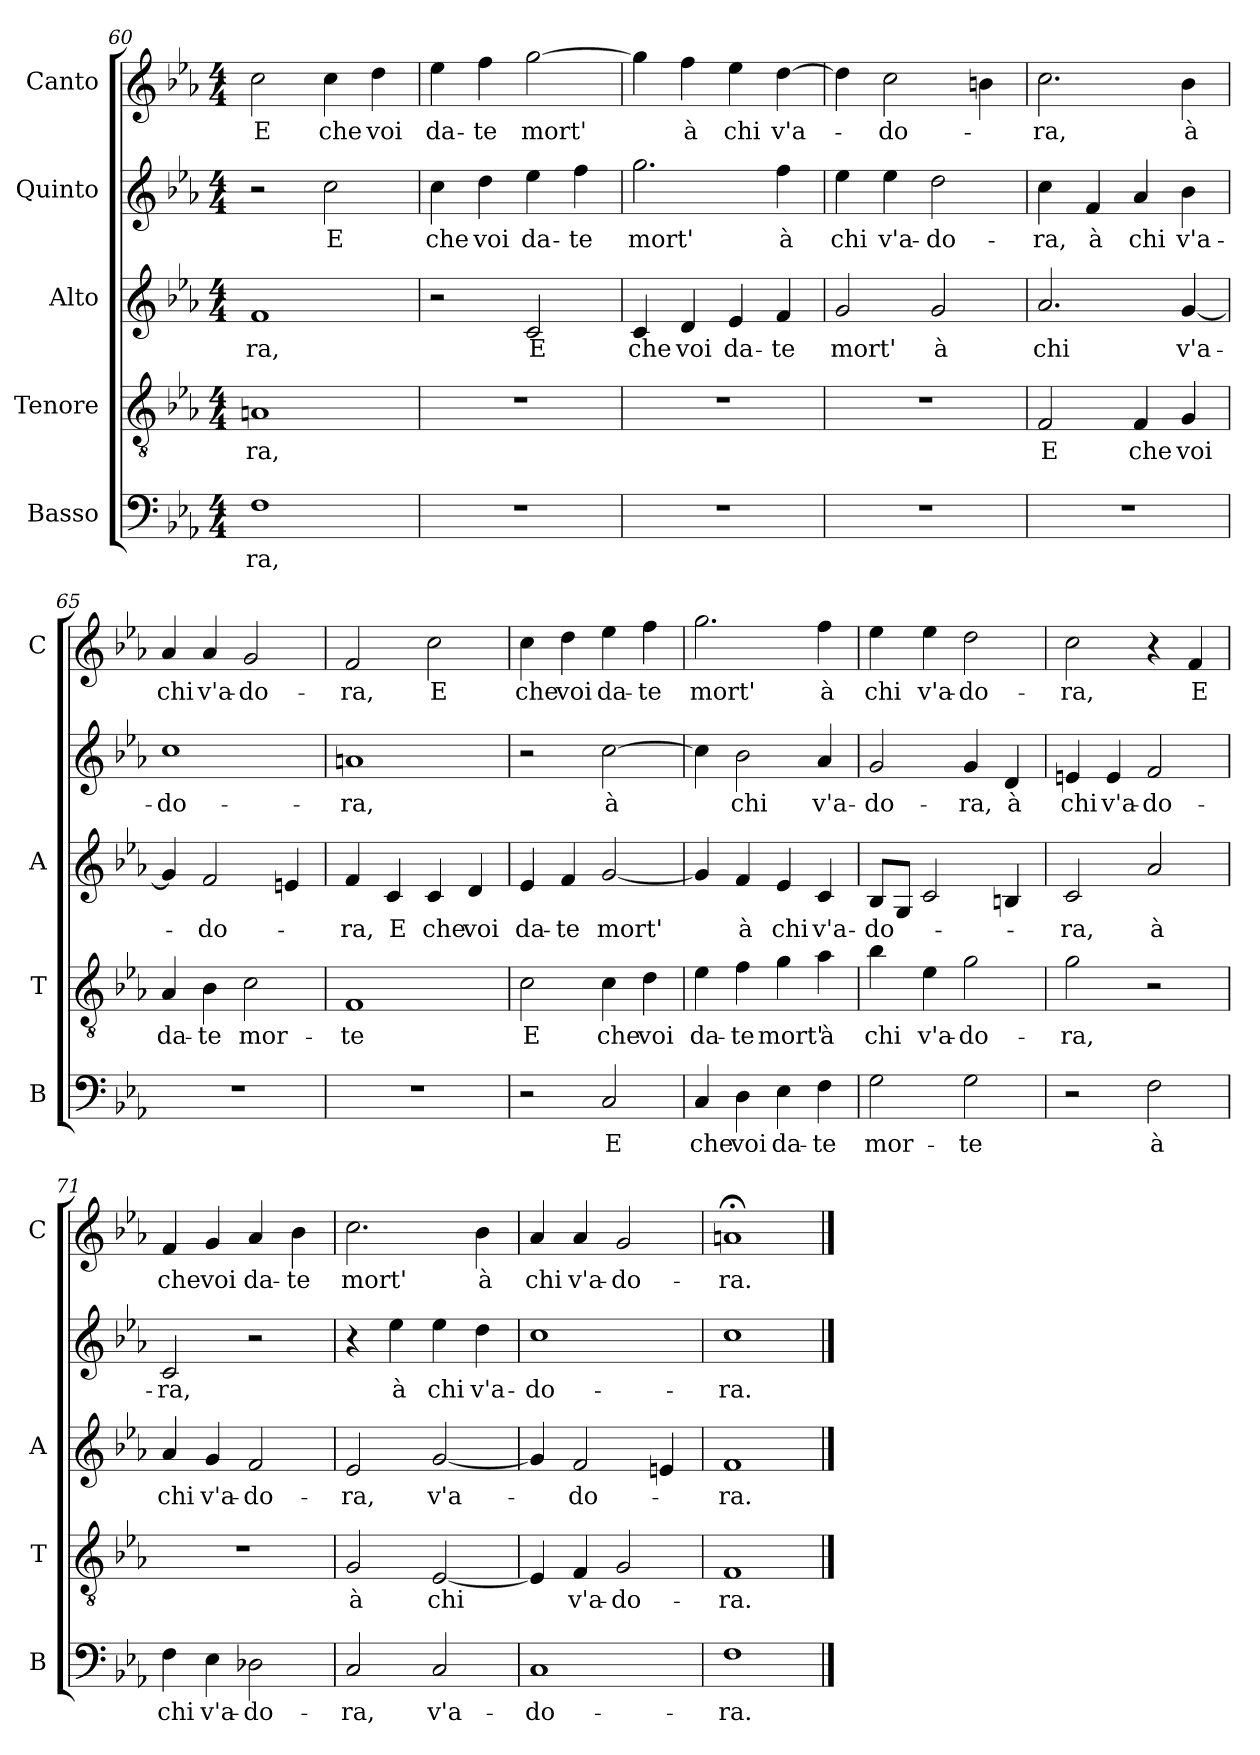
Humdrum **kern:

**kern	**text	**kern	**text	**kern	**text	**kern	**text	**kern	**text
*part5	*part5	*part4	*part4	*part3	*part3	*part2	*part2	*part1	*part1
*staff5	*staff5	*staff4	*staff4	*staff3	*staff3	*staff2	*staff2	*staff1	*staff1
*I"Basso	*	*I"Tenore	*	*I"Alto	*	*I"Quinto	*	*I"Canto	*
*I'B	*	*I'T	*	*I'A	*	*	*	*I'C	*
*clefF4	*	*clefGv2	*	*clefG2	*	*clefG2	*	*clefG2	*
*k[b-e-a-]	*	*k[b-e-a-]	*	*k[b-e-a-]	*	*k[b-e-a-]	*	*k[b-e-a-]	*
*E-:	*	*E-:	*	*E-:	*	*E-:	*	*E-:	*
*M4/4	*	*M4/4	*	*M4/4	*	*M4/4	*	*M4/4	*
=60	=60	=60	=60	=60	=60	=60	=60	=60	=60
!	!LO:LY:b	!	!LO:LY:b	!	!LO:LY:b	!	!	!	!LO:LY:b
1F	-ra,	1An	-ra,	1f	-ra,	2r	.	2cc\	E
!	!	!	!	!	!	!	!LO:LY:b	!	!LO:LY:b
.	.	.	.	.	.	2cc\	E	4cc\	che
!	!	!	!	!	!	!	!	!	!LO:LY:b
.	.	.	.	.	.	.	.	4dd\	voi
=61	=61	=61	=61	=61	=61	=61	=61	=61	=61
!	!	!	!	!	!	!	!LO:LY:b	!	!LO:LY:b
1r	.	1r	.	2r	.	4cc\	che	4ee-\	da-
!	!	!	!	!	!	!	!LO:LY:b	!	!LO:LY:b
.	.	.	.	.	.	4dd\	voi	4ff\	-te
!	!	!	!	!	!LO:LY:b	!	!LO:LY:b	!	!LO:LY:b
.	.	.	.	2c/	E	4ee-\	da-	[2gg\	mort'
!	!	!	!	!	!	!	!LO:LY:b	!	!
.	.	.	.	.	.	4ff\	-te	.	.
=62	=62	=62	=62	=62	=62	=62	=62	=62	=62
!	!	!	!	!	!LO:LY:b	!	!LO:LY:b	!	!
1r	.	1r	.	4c/	che	2.gg\	mort'	4gg\]	.
!	!	!	!	!	!LO:LY:b	!	!	!	!LO:LY:b
.	.	.	.	4d/	voi	.	.	4ff\	à
!	!	!	!	!	!LO:LY:b	!	!	!	!LO:LY:b
.	.	.	.	4e-/	da-	.	.	4ee-\	chi
!	!	!	!	!	!LO:LY:b	!	!LO:LY:b	!	!LO:LY:b
.	.	.	.	4f/	-te	4ff\	à	[4dd\	v'a-
=63	=63	=63	=63	=63	=63	=63	=63	=63	=63
!	!	!	!	!	!LO:LY:b	!	!LO:LY:b	!	!
1r	.	1r	.	2g/	mort'	4ee-\	chi	4dd\]	.
!	!	!	!	!	!	!	!LO:LY:b	!	!LO:LY:b
.	.	.	.	.	.	4ee-\	v'a-	2cc\	-do-
!	!	!	!	!	!LO:LY:b	!	!LO:LY:b	!	!
.	.	.	.	2g/	à	2dd\	-do-	.	.
.	.	.	.	.	.	.	.	4bn\	.
=64	=64	=64	=64	=64	=64	=64	=64	=64	=64
!	!	!	!LO:LY:b	!	!LO:LY:b	!	!LO:LY:b	!	!LO:LY:b
1r	.	2F/	E	2.a-/	chi	4cc\	-ra,	2.cc\	-ra,
!	!	!	!	!	!	!	!LO:LY:b	!	!
.	.	.	.	.	.	4f/	à	.	.
!	!	!	!LO:LY:b	!	!	!	!LO:LY:b	!	!
.	.	4F/	che	.	.	4a-/	chi	.	.
!	!	!	!LO:LY:b	!	!LO:LY:b	!	!LO:LY:b	!	!LO:LY:b
.	.	4G/	voi	[4g/	v'a-	4b-\	v'a-	4b-\	à
!!LO:LB:g=z
=65	=65	=65	=65	=65	=65	=65	=65	=65	=65
!	!	!	!LO:LY:b	!	!	!	!LO:LY:b	!	!LO:LY:b
1r	.	4A-/	da-	4g/]	.	1cc	-do-	4a-/	chi
!	!	!	!LO:LY:b	!	!LO:LY:b	!	!	!	!LO:LY:b
.	.	4B-\	-te	2f/	-do-	.	.	4a-/	v'a-
!	!	!	!LO:LY:b	!	!	!	!	!	!LO:LY:b
.	.	2c\	mor-	.	.	.	.	2g/	-do-
.	.	.	.	4en/	.	.	.	.	.
=66	=66	=66	=66	=66	=66	=66	=66	=66	=66
!	!	!	!LO:LY:b	!	!LO:LY:b	!	!LO:LY:b	!	!LO:LY:b
1r	.	1F	-te	4f/	-ra,	1an	-ra,	2f/	-ra,
!	!	!	!	!	!LO:LY:b	!	!	!	!
.	.	.	.	4c/	E	.	.	.	.
!	!	!	!	!	!LO:LY:b	!	!	!	!LO:LY:b
.	.	.	.	4c/	che	.	.	2cc\	E
!	!	!	!	!	!LO:LY:b	!	!	!	!
.	.	.	.	4d/	voi	.	.	.	.
=67	=67	=67	=67	=67	=67	=67	=67	=67	=67
!	!	!	!LO:LY:b	!	!LO:LY:b	!	!	!	!LO:LY:b
2r	.	2c\	E	4e-/	da-	2r	.	4cc\	che
!	!	!	!	!	!LO:LY:b	!	!	!	!LO:LY:b
.	.	.	.	4f/	-te	.	.	4dd\	voi
!	!LO:LY:b	!	!LO:LY:b	!	!LO:LY:b	!	!LO:LY:b	!	!LO:LY:b
2C/	E	4c\	che	[2g/	mort'	[2cc\	à	4ee-\	da-
!	!	!	!LO:LY:b	!	!	!	!	!	!LO:LY:b
.	.	4d\	voi	.	.	.	.	4ff\	-te
=68	=68	=68	=68	=68	=68	=68	=68	=68	=68
!	!LO:LY:b	!	!LO:LY:b	!	!	!	!	!	!LO:LY:b
4C/	che	4e-\	da-	4g/]	.	4cc\]	.	2.gg\	mort'
!	!LO:LY:b	!	!LO:LY:b	!	!LO:LY:b	!	!LO:LY:b	!	!
4D\	voi	4f\	-te	4f/	à	2b-\	chi	.	.
!	!LO:LY:b	!	!LO:LY:b	!	!LO:LY:b	!	!	!	!
4E-\	da-	4g\	mort'	4e-/	chi	.	.	.	.
!	!LO:LY:b	!	!LO:LY:b	!	!LO:LY:b	!	!LO:LY:b	!	!LO:LY:b
4F\	-te	4a-\	à	4c/	v'a-	4a-/	v'a-	4ff\	à
=69	=69	=69	=69	=69	=69	=69	=69	=69	=69
!	!LO:LY:b	!	!LO:LY:b	!	!LO:LY:b	!	!LO:LY:b	!	!LO:LY:b
2G\	mor-	4b-\	chi	8B-/L	-do-	2g/	-do-	4ee-\	chi
.	.	.	.	8G/J	.	.	.	.	.
!	!	!	!LO:LY:b	!	!	!	!	!	!LO:LY:b
.	.	4e-\	v'a-	2c/	.	.	.	4ee-\	v'a-
!	!LO:LY:b	!	!LO:LY:b	!	!	!	!LO:LY:b	!	!LO:LY:b
2G\	-te	2g\	-do-	.	.	4g/	-ra,	2dd\	-do-
!	!	!	!	!	!	!	!LO:LY:b	!	!
.	.	.	.	4Bn/	.	4d/	à	.	.
=70	=70	=70	=70	=70	=70	=70	=70	=70	=70
!	!	!	!LO:LY:b	!	!LO:LY:b	!	!LO:LY:b	!	!LO:LY:b
2r	.	2g\	-ra,	2c/	-ra,	4en/	chi	2cc\	-ra,
!	!	!	!	!	!	!	!LO:LY:b	!	!
.	.	.	.	.	.	4e/	v'a-	.	.
!	!LO:LY:b	!	!	!	!LO:LY:b	!	!LO:LY:b	!	!
2F\	à	2r	.	2a-/	à	2f/	-do-	4r	.
!	!	!	!	!	!	!	!	!	!LO:LY:b
.	.	.	.	.	.	.	.	4f/	E
!!LO:LB:g=z
=71	=71	=71	=71	=71	=71	=71	=71	=71	=71
!	!LO:LY:b	!	!	!	!LO:LY:b	!	!LO:LY:b	!	!LO:LY:b
4F\	chi	1r	.	4a-/	chi	2c/	-ra,	4f/	che
!	!LO:LY:b	!	!	!	!LO:LY:b	!	!	!	!LO:LY:b
4E-\	v'a-	.	.	4g/	v'a-	.	.	4g/	voi
!	!LO:LY:b	!	!	!	!LO:LY:b	!	!	!	!LO:LY:b
2D-X\	-do-	.	.	2f/	-do-	2r	.	4a-/	da-
!	!	!	!	!	!	!	!	!	!LO:LY:b
.	.	.	.	.	.	.	.	4b-\	-te
=72	=72	=72	=72	=72	=72	=72	=72	=72	=72
!	!LO:LY:b	!	!LO:LY:b	!	!LO:LY:b	!	!	!	!LO:LY:b
2C/	-ra,	2G/	à	2e-/	-ra,	4r	.	2.cc\	mort'
!	!	!	!	!	!	!	!LO:LY:b	!	!
.	.	.	.	.	.	4ee-\	à	.	.
!	!LO:LY:b	!	!LO:LY:b	!	!LO:LY:b	!	!LO:LY:b	!	!
2C/	v'a-	[2E-/	chi	[2g/	v'a-	4ee-\	chi	.	.
!	!	!	!	!	!	!	!LO:LY:b	!	!LO:LY:b
.	.	.	.	.	.	4dd\	v'a-	4b-\	à
=73	=73	=73	=73	=73	=73	=73	=73	=73	=73
!	!LO:LY:b	!	!	!	!	!	!LO:LY:b	!	!LO:LY:b
1C	-do-	4E-/]	.	4g/]	.	1cc	-do-	4a-/	chi
!	!	!	!LO:LY:b	!	!LO:LY:b	!	!	!	!LO:LY:b
.	.	4F/	v'a-	2f/	-do-	.	.	4a-/	v'a-
!	!	!	!LO:LY:b	!	!	!	!	!	!LO:LY:b
.	.	2G/	-do-	.	.	.	.	2g/	-do-
.	.	.	.	4en/	.	.	.	.	.
=74	=74	=74	=74	=74	=74	=74	=74	=74	=74
!	!LO:LY:b	!	!LO:LY:b	!	!LO:LY:b	!	!LO:LY:b	!	!LO:LY:b
1F	-ra.	1F	-ra.	1f	-ra.	1cc	-ra.	1an;<	-ra.
==	==	==	==	==	==	==	==	==	==
*-	*-	*-	*-	*-	*-	*-	*-	*-	*-
